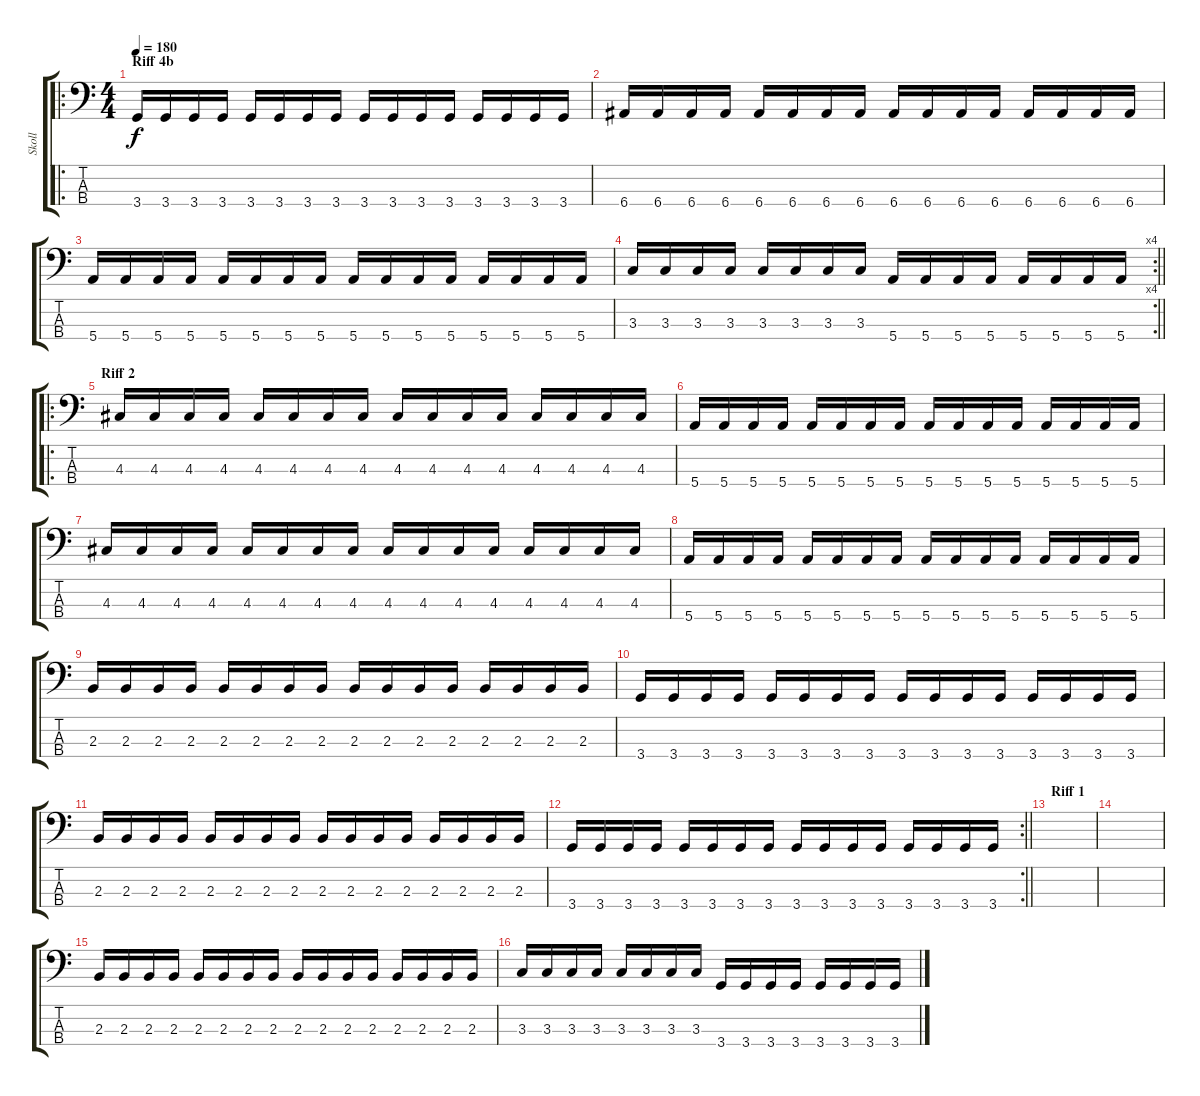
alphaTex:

\track ("Skoll" "Skoll") {instrument electricbasspick}
\staff {score tabs}
\tuning (G2 D2 A1 E1) {hide}
\ro
\ts (4 4)
\section ("" "Riff 4b")
\tempo 180
\clef f4
\ks c
3.4.16{dy f} 3.4.16 3.4.16 3.4.16 3.4.16 3.4.16 3.4.16 3.4.16 3.4.16 3.4.16 3.4.16 3.4.16 3.4.16 3.4.16 3.4.16 3.4.16 |
6.4.16 6.4.16 6.4.16 6.4.16 6.4.16 6.4.16 6.4.16 6.4.16 6.4.16 6.4.16 6.4.16 6.4.16 6.4.16 6.4.16 6.4.16 6.4.16 |
5.4.16 5.4.16 5.4.16 5.4.16 5.4.16 5.4.16 5.4.16 5.4.16 5.4.16 5.4.16 5.4.16 5.4.16 5.4.16 5.4.16 5.4.16 5.4.16 |
\rc 4
\barLineRight lightlight
3.3.16 3.3.16 3.3.16 3.3.16 3.3.16 3.3.16 3.3.16 3.3.16 5.4.16 5.4.16 5.4.16 5.4.16 5.4.16 5.4.16 5.4.16 5.4.16 |
\ro
\section ("" "Riff 2")
4.3.16 4.3.16 4.3.16 4.3.16 4.3.16 4.3.16 4.3.16 4.3.16 4.3.16 4.3.16 4.3.16 4.3.16 4.3.16 4.3.16 4.3.16 4.3.16 |
5.4.16 5.4.16 5.4.16 5.4.16 5.4.16 5.4.16 5.4.16 5.4.16 5.4.16 5.4.16 5.4.16 5.4.16 5.4.16 5.4.16 5.4.16 5.4.16 |
4.3.16 4.3.16 4.3.16 4.3.16 4.3.16 4.3.16 4.3.16 4.3.16 4.3.16 4.3.16 4.3.16 4.3.16 4.3.16 4.3.16 4.3.16 4.3.16 |
5.4.16 5.4.16 5.4.16 5.4.16 5.4.16 5.4.16 5.4.16 5.4.16 5.4.16 5.4.16 5.4.16 5.4.16 5.4.16 5.4.16 5.4.16 5.4.16 |
2.3.16 2.3.16 2.3.16 2.3.16 2.3.16 2.3.16 2.3.16 2.3.16 2.3.16 2.3.16 2.3.16 2.3.16 2.3.16 2.3.16 2.3.16 2.3.16 |
3.4.16 3.4.16 3.4.16 3.4.16 3.4.16 3.4.16 3.4.16 3.4.16 3.4.16 3.4.16 3.4.16 3.4.16 3.4.16 3.4.16 3.4.16 3.4.16 |
2.3.16 2.3.16 2.3.16 2.3.16 2.3.16 2.3.16 2.3.16 2.3.16 2.3.16 2.3.16 2.3.16 2.3.16 2.3.16 2.3.16 2.3.16 2.3.16 |
\rc 2
\barLineRight lightlight
3.4.16 3.4.16 3.4.16 3.4.16 3.4.16 3.4.16 3.4.16 3.4.16 3.4.16 3.4.16 3.4.16 3.4.16 3.4.16 3.4.16 3.4.16 3.4.16 |
\section ("" "Riff 1")
|
|
2.3.16 2.3.16 2.3.16 2.3.16 2.3.16 2.3.16 2.3.16 2.3.16 2.3.16 2.3.16 2.3.16 2.3.16 2.3.16 2.3.16 2.3.16 2.3.16 |
3.3.16 3.3.16 3.3.16 3.3.16 3.3.16 3.3.16 3.3.16 3.3.16 3.4.16 3.4.16 3.4.16 3.4.16 3.4.16 3.4.16 3.4.16 3.4.16
